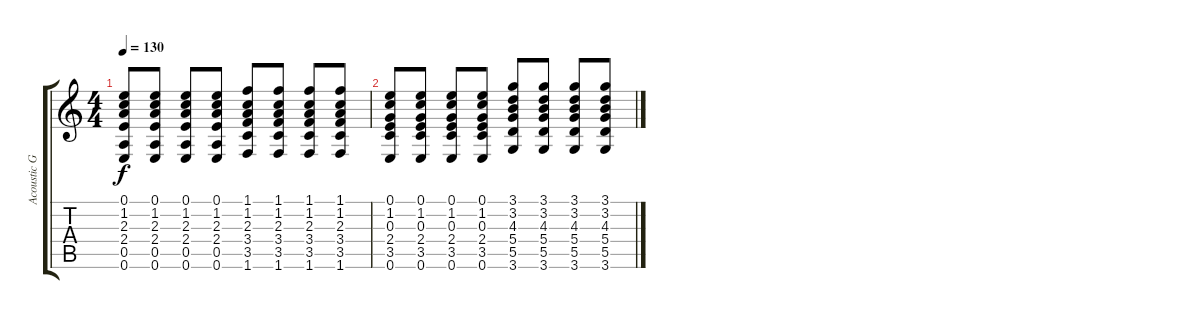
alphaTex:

\track ("Acoustic Guitar" "Acoustic G") {instrument acousticguitarnylon}
\staff {score tabs}
\tuning (E4 B3 G3 D3 A2 E2) {hide}
\ts (4 4)
\tempo 130
\clef g2
\ks c
(0.1 1.2 2.3 2.4 0.5 0.6).8{dy f} (0.1 1.2 2.3 2.4 0.5 0.6).8 (0.1 1.2 2.3 2.4 0.5 0.6).8 (0.1 1.2 2.3 2.4 0.5 0.6).8 (1.1 1.2 2.3 3.4 3.5 1.6).8 (1.1 1.2 2.3 3.4 3.5 1.6).8 (1.1 1.2 2.3 3.4 3.5 1.6).8 (1.1 1.2 2.3 3.4 3.5 1.6).8 |
(0.1 1.2 0.3 2.4 3.5 0.6).8 (0.1 1.2 0.3 2.4 3.5 0.6).8 (0.1 1.2 0.3 2.4 3.5 0.6).8 (0.1 1.2 0.3 2.4 3.5 0.6).8 (3.1 3.2 4.3 5.4 5.5 3.6).8 (3.1 3.2 4.3 5.4 5.5 3.6).8 (3.1 3.2 4.3 5.4 5.5 3.6).8 (3.1 3.2 4.3 5.4 5.5 3.6).8
